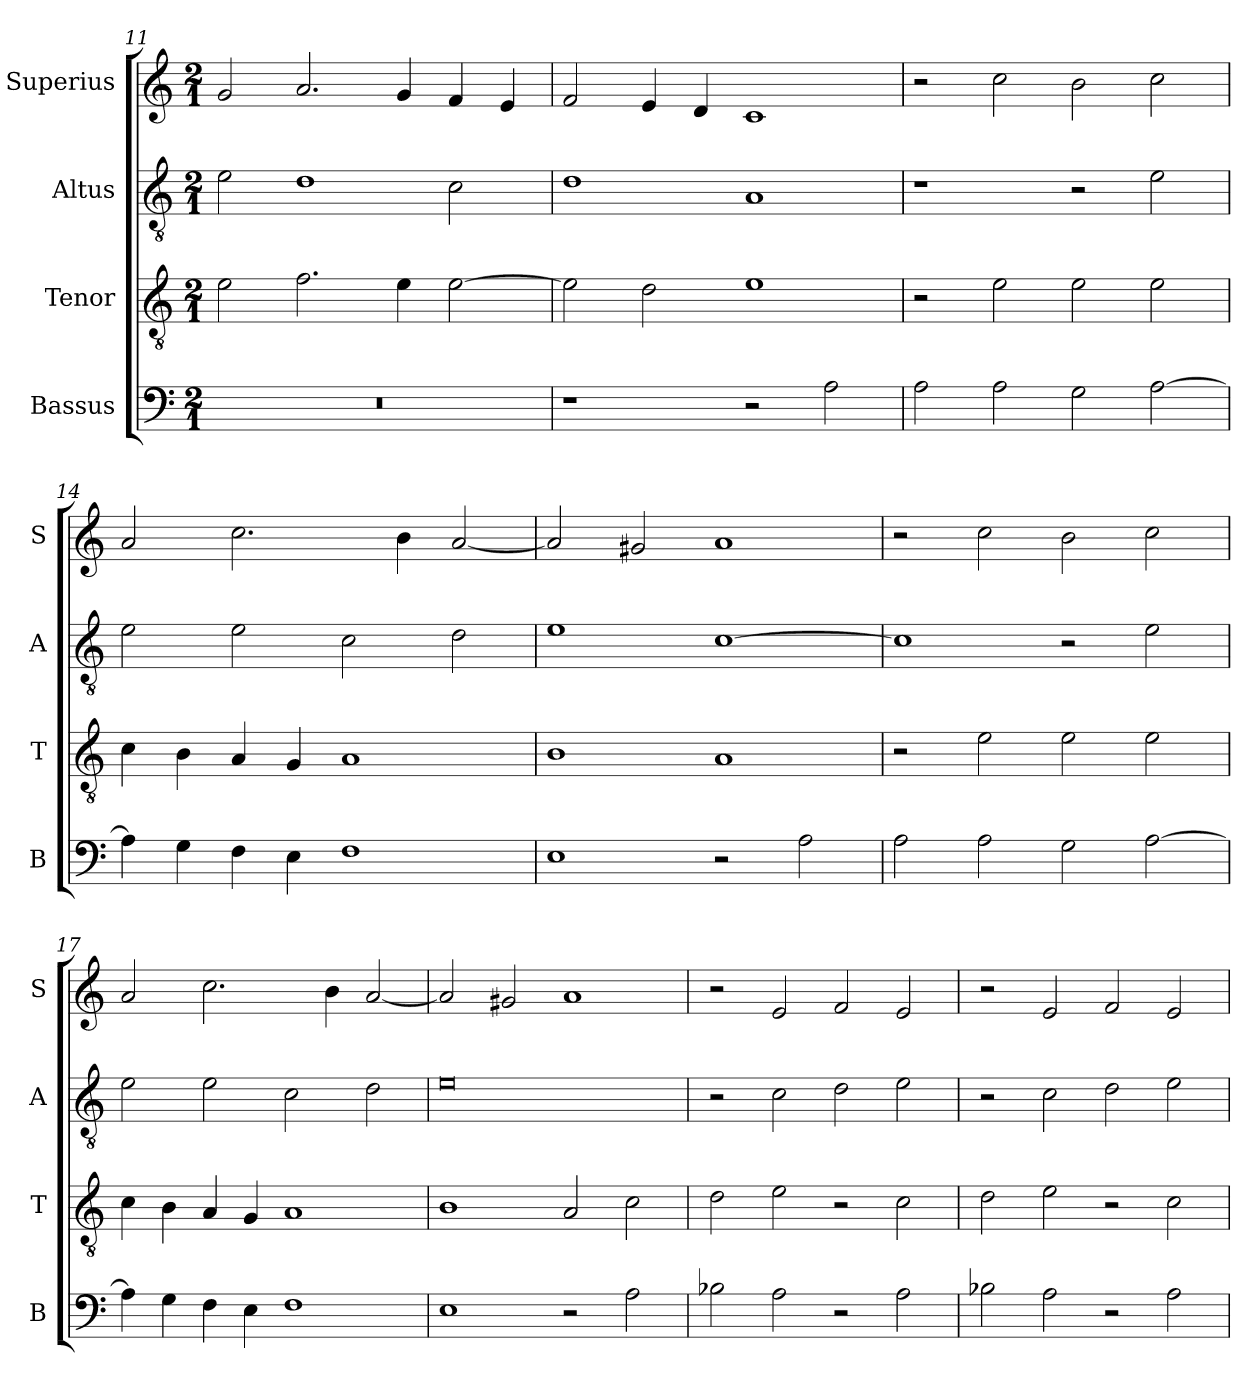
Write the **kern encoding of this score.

**kern	**kern	**kern	**kern
*part4	*part3	*part2	*part1
*staff4	*staff3	*staff2	*staff1
*I"Bassus	*I"Tenor	*I"Altus	*I"Superius
*I'B	*I'T	*I'A	*I'S
*clefF4	*clefGv2	*clefGv2	*clefG2
*k[]	*k[]	*k[]	*k[]
*M2/1	*M2/1	*M2/1	*M2/1
=11	=11	=11	=11
0r	2e\	2e\	2g/
.	2.f\	1d	2.a/
.	4e\	.	4g/
.	[2e\	2c\	4f/
.	.	.	4e/
=12	=12	=12	=12
1r	2e\]	1d	2f/
.	2d\	.	4e/
.	.	.	4d/
2r	1e	1A	1c
2A\	.	.	.
=13	=13	=13	=13
2A\	2r	1r	2r
2A\	2e\	.	2cc\
2G\	2e\	2r	2b\
[2A\	2e\	2e\	2cc\
=14	=14	=14	=14
4A\]	4c\	2e\	2a/
4G\	4B\	.	.
4F\	4A/	2e\	2.cc\
4E\	4G/	.	.
1F	1A	2c\	.
.	.	.	4b\
.	.	2d\	[2a/
=15	=15	=15	=15
1E	1B	1e	2a/]
.	.	.	2g#X/
2r	1A	[1c	1a
2A\	.	.	.
=16	=16	=16	=16
2A\	2r	1c]	2r
2A\	2e\	.	2cc\
2G\	2e\	2r	2b\
[2A\	2e\	2e\	2cc\
=17	=17	=17	=17
4A\]	4c\	2e\	2a/
4G\	4B\	.	.
4F\	4A/	2e\	2.cc\
4E\	4G/	.	.
1F	1A	2c\	.
.	.	.	4b\
.	.	2d\	[2a/
=18	=18	=18	=18
1E	1B	0e	2a/]
.	.	.	2g#X/
2r	2A/	.	1a
2A\	2c\	.	.
=19	=19	=19	=19
2B-X\	2d\	2r	2r
2A\	2e\	2c\	2e/
2r	2r	2d\	2f/
2A\	2c\	2e\	2e/
=20	=20	=20	=20
2B-X\	2d\	2r	2r
2A\	2e\	2c\	2e/
2r	2r	2d\	2f/
2A\	2c\	2e\	2e/
=	=	=	=
*-	*-	*-	*-
